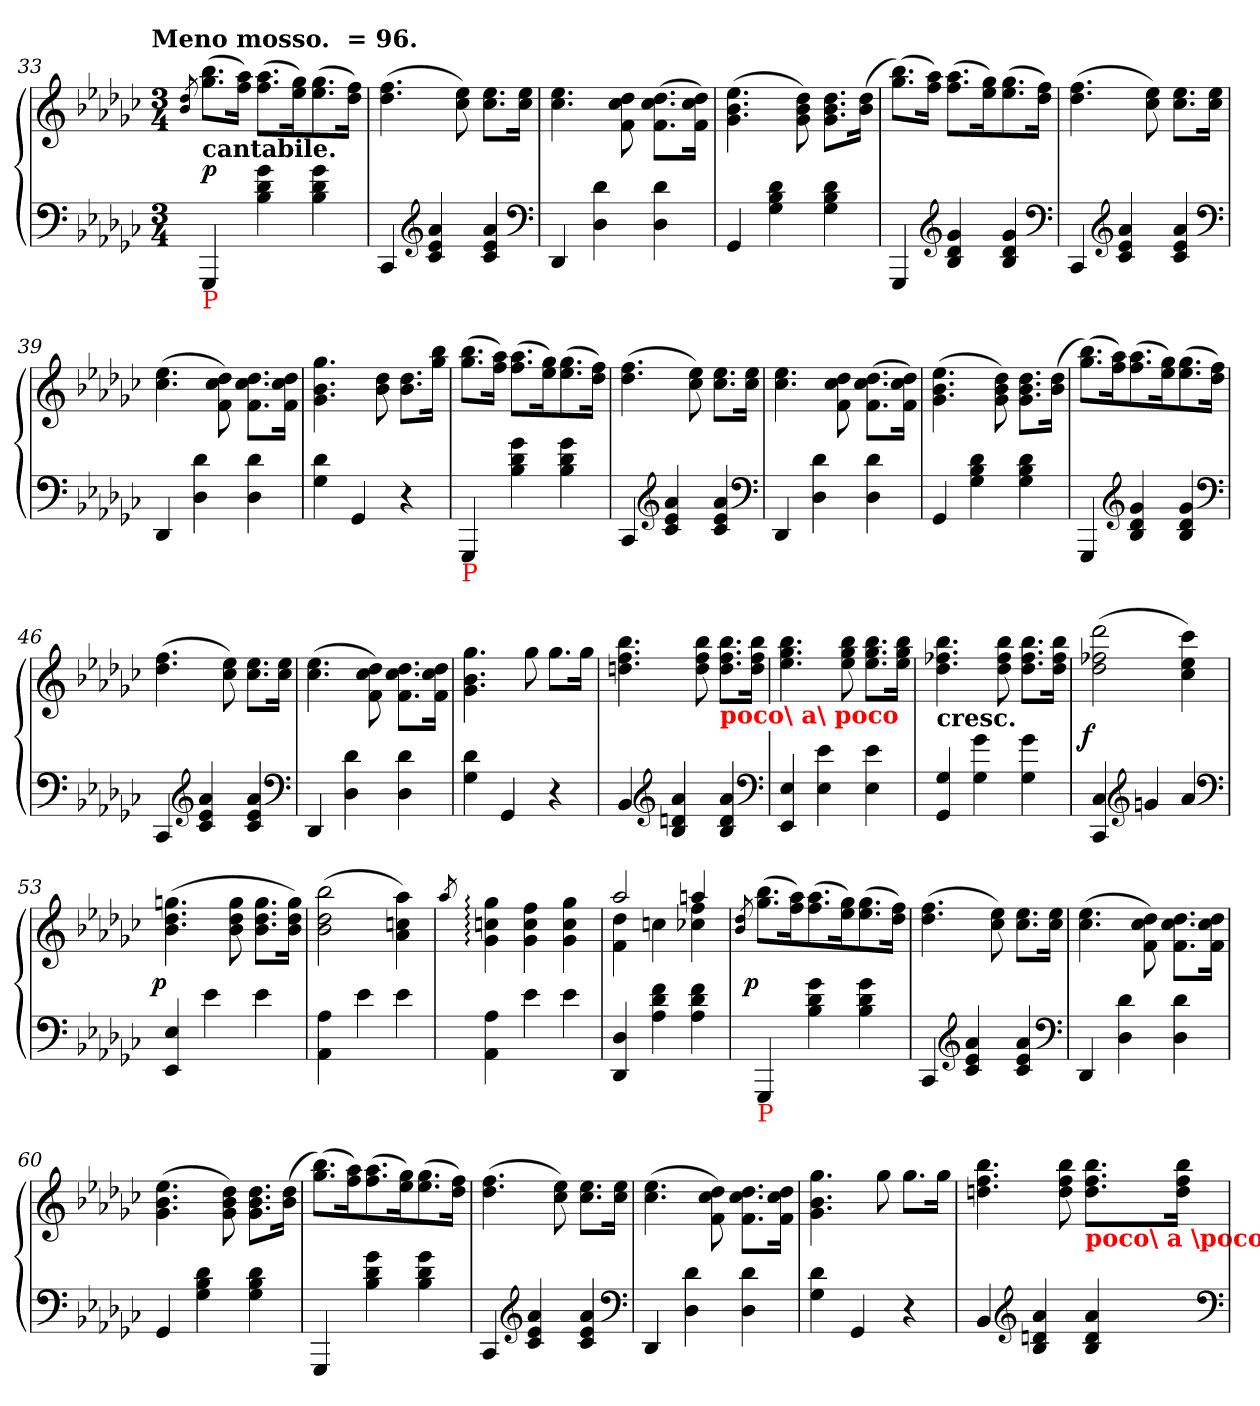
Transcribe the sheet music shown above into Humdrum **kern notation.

**kern	**kern	**dynam
*part1	*part1	*part1
*staff2	*staff1	*staff1/2
*clefF4	*clefG2	*
*k[b-e-a-d-g-c-]	*k[b-e-a-d-g-c-]	*
!!LO:TX:omd:t=Meno mosso. &nbsp;=&nbsp;96.
*M3/4	*M3/4	*
*MM96	*MM96	*
=33	=33	=33
.	8qdd-/ 8qb-/	.
!	!LO:TX:b:B:t=cantabile.	!
!LO:TX:b:color=red:t=P	!	!
4GGG-	(>8.bb- 8.gg-L	p
.	16aa- 16ffJk)	.
4g- 4d- 4B-	(>8.aa- 8.ffL	.
.	16gg- 16ee-k)	.
4g- 4d- 4B-	(>8.gg- 8.ee-	.
.	16ff 16dd-Jk)	.
=34	=34	=34
4CC-	(>4.ff 4.dd-	.
*clefG2	*	*
4a- 4e- 4c-	.	.
.	8ee- 8cc-)	.
4a- 4e- 4c-	8.ee- 8.cc-L	.
.	16ee- 16cc-Jk	.
*clefF4	*	*
=35	=35	=35
4DD-	4.ee- 4.cc-	.
4d- 4D-	.	.
.	8dd-\ 8cc-\ 8f\	.
4d- 4D-	(>8.dd-\ 8.cc-\ 8.f\L	.
.	16dd- 16cc- 16fJk)	.
=36	=36	=36
4GG-	(>4.ee- 4.b- 4.g-	.
4d- 4B- 4G-	.	.
.	8dd- 8b- 8g-)	.
4d- 4B- 4G-	8.dd- 8.b- 8.g-L	.
.	(>16dd- 16b-Jk	.
=37	=37	=37
4GGG-	(>8.bb- 8.gg-L)	.
.	16aa- 16ffJk)	.
*clefG2	*	*
4g- 4d- 4B-	(>8.aa- 8.ffL	.
.	16gg- 16ee-k)	.
4g- 4d- 4B-	(>8.gg- 8.ee-	.
.	16ff 16dd-Jk)	.
*clefF4	*	*
=38	=38	=38
4CC-	(>4.ff 4.dd-	.
*clefG2	*	*
4a- 4e- 4c-	.	.
.	8ee- 8cc-)	.
4a- 4e- 4c-	8.ee- 8.cc-L	.
.	16ee- 16cc-Jk	.
*clefF4	*	*
=39	=39	=39
4DD-	(>4.ee- 4.cc-	.
4d- 4D-	.	.
.	8dd-\ 8cc-\ 8f\)	.
4d- 4D-	8.dd-\ 8.cc-\ 8.f\L	.
.	16dd- 16cc- 16fJk	.
=40	=40	=40
4d- 4G-	4.gg- 4.b- 4.g-	.
4GG-	.	.
.	8dd- 8b-	.
4r	8.dd- 8.b-L	.
.	16bb- 16gg-Jk	.
=41	=41	=41
!LO:TX:b:color=red:t=P	!	!
4GGG-	(>8.bb- 8.gg-L	.
.	16aa- 16ffJk)	.
4g- 4d- 4B-	(>8.aa- 8.ffL	.
.	16gg- 16ee-k)	.
4g- 4d- 4B-	(>8.gg- 8.ee-	.
.	16ff 16dd-Jk)	.
=42	=42	=42
4CC-	(>4.ff 4.dd-	.
*clefG2	*	*
4a- 4e- 4c-	.	.
.	8ee- 8cc-)	.
4a- 4e- 4c-	8.ee- 8.cc-L	.
.	16ee- 16cc-Jk	.
*clefF4	*	*
=43	=43	=43
4DD-	4.ee- 4.cc-	.
4d- 4D-	.	.
.	8dd-\ 8cc-\ 8f\	.
4d- 4D-	(>8.dd-\ 8.cc-\ 8.f\L	.
.	16dd- 16cc- 16fJk)	.
=44	=44	=44
4GG-	(>4.ee- 4.b- 4.g-	.
4d- 4B- 4G-	.	.
.	8dd- 8b- 8g-)	.
4d- 4B- 4G-	8.dd- 8.b- 8.g-L	.
.	(>16dd- 16b-Jk	.
=45	=45	=45
4GGG-	(>8.bb- 8.gg-L)	.
.	16aa- 16ffk)	.
*clefG2	*	*
4g- 4d- 4B-	(>8.aa- 8.ff	.
.	16gg- 16ee-k)	.
4g- 4d- 4B-	(>8.gg- 8.ee-	.
.	16ff 16dd-Jk)	.
*clefF4	*	*
=46	=46	=46
4CC-	(>4.ff 4.dd-	.
*clefG2	*	*
4a- 4e- 4c-	.	.
.	8ee- 8cc-)	.
4a- 4e- 4c-	8.ee- 8.cc-L	.
.	16ee- 16cc-Jk	.
*clefF4	*	*
=47	=47	=47
4DD-	(>4.ee- 4.cc-	.
4d- 4D-	.	.
.	8dd-\ 8cc-\ 8f\)	.
4d- 4D-	8.dd-\ 8.cc-\ 8.f\L	.
.	16dd- 16cc- 16fJk	.
=48	=48	=48
4d- 4G-	4.gg- 4.b- 4.g-	.
4GG-	.	.
.	8gg-	.
4r	8.gg-L	.
.	16gg-Jk	.
=49	=49	=49
4BB-	4.bb- 4.ff 4.ddn	.
*clefG2	*	*
4a- 4dn 4B-	.	.
.	8bb- 8ff 8dd	.
!	!LO:TX:b:B:color=red:t=poco\ a\ poco	!
4a- 4d 4B-	8.bb- 8.ff 8.ddL	.
.	16bb- 16ff 16ddJk	.
*clefF4	*	*
=50	=50	=50
4E- 4EE-	4.bb- 4.gg- 4.ee-	.
4e- 4E-	.	.
.	8bb- 8gg- 8ee-	.
4e- 4E-	8.bb- 8.gg- 8.ee-L	.
.	16bb- 16gg- 16ee-Jk	.
=51	=51	=51
!	!LO:TX:c:B:t=cresc.	!
4G- 4GG-	4.bb- 4.ff-X 4.dd-	.
4g- 4G-	.	.
.	8bb- 8ff- 8dd-	.
4g- 4G-	8.bb- 8.ff- 8.dd-L	.
.	16bb- 16ff- 16dd-Jk	.
=52	=52	=52
!	!	!LO:DY:rj
4C- 4CC-	(>2ddd- 2ff-X 2dd-	f
*clefG2	*	*
4gn	.	.
4a-	4ccc- 4ee- 4cc-)	.
*clefF4	*	*
=53	=53	=53
!	!	!LO:DY:rj
4E- 4EE-	(>4.ggn 4.dd- 4.b-	p
4e-	.	.
.	8gg 8dd- 8b-	.
4e-	8.gg 8.dd- 8.b-L	.
.	16gg 16dd- 16b-Jk)	.
=54	=54	=54
4A- 4AA-	(>2bb- 2dd- 2b-	.
4e-	.	.
4e-	4aa- 4ccn 4a-)	.
=55	=55	=55
.	8qaa-:/	.
4A- 4AA-	4gg-: 4ccn: 4g-:	.
4e-	4ff 4cc 4g-	.
4e-	4gg- 4cc 4g-	.
=56	=56	=56
*	*^	*
4D- 4DD-	2aa-	4dd- 4f	.
4f 4d- 4A-	.	4ccn	.
4f 4d- 4A-	4aan	4ff 4cc-X	.
*	*v	*v	*
=57	=57	=57
.	8qdd-/ 8qb-/	.
!LO:TX:b:color=red:t=P	!	!
!	!	!LO:DY:rj
4GGG-	(>8.bb- 8.gg-L	p
.	16aa- 16ffk)	.
4g- 4d- 4B-	(>8.aa- 8.ff	.
.	16gg- 16ee-k)	.
4g- 4d- 4B-	(>8.gg- 8.ee-	.
.	16ff 16dd-Jk)	.
=58	=58	=58
4CC-	(>4.ff 4.dd-	.
*clefG2	*	*
4a- 4e- 4c-	.	.
.	8ee- 8cc-)	.
4a- 4e- 4c-	8.ee- 8.cc-L	.
.	16ee- 16cc-Jk	.
*clefF4	*	*
=59	=59	=59
4DD-	(>4.ee- 4.cc-	.
4d- 4D-	.	.
.	8dd-\ 8cc-\ 8f\)	.
4d- 4D-	8.dd-\ 8.cc-\ 8.f\L	.
.	16dd- 16cc- 16fJk	.
=60	=60	=60
4GG-	(>4.ee- 4.b- 4.g-	.
4d- 4B- 4G-	.	.
.	8dd- 8b- 8g-)	.
4d- 4B- 4G-	8.dd- 8.b- 8.g-L	.
.	(>16dd- 16b-Jk	.
=61	=61	=61
4GGG-	(>8.bb- 8.gg-L)	.
.	16aa- 16ffk)	.
4g- 4d- 4B-	(>8.aa- 8.ff	.
.	16gg- 16ee-k)	.
4g- 4d- 4B-	(>8.gg- 8.ee-	.
.	16ff 16dd-Jk)	.
=62	=62	=62
4CC-	(>4.ff 4.dd-	.
*clefG2	*	*
4a- 4e- 4c-	.	.
.	8ee- 8cc-)	.
4a- 4e- 4c-	8.ee- 8.cc-L	.
.	16ee- 16cc-Jk	.
*clefF4	*	*
=63	=63	=63
4DD-	(>4.ee- 4.cc-	.
4d- 4D-	.	.
.	8dd-\ 8cc-\ 8f\)	.
4d- 4D-	8.dd-\ 8.cc-\ 8.f\L	.
.	16dd- 16cc- 16fJk	.
=64	=64	=64
4d- 4G-	4.gg- 4.b- 4.g-	.
4GG-	.	.
.	8gg-	.
4r	8.gg-L	.
.	16gg-Jk	.
=65	=65	=65
4BB-	4.bb- 4.ff 4.ddn	.
*clefG2	*	*
4a- 4dn 4B-	.	.
.	8bb- 8ff 8dd	.
!	!LO:TX:b:B:color=red:t=poco\ a \poco.	!
4a- 4d 4B-	8.bb- 8.ff 8.ddL	.
.	16bb- 16ff 16ddJk	.
*clefF4	*	*
=	=	=
*-	*-	*-
